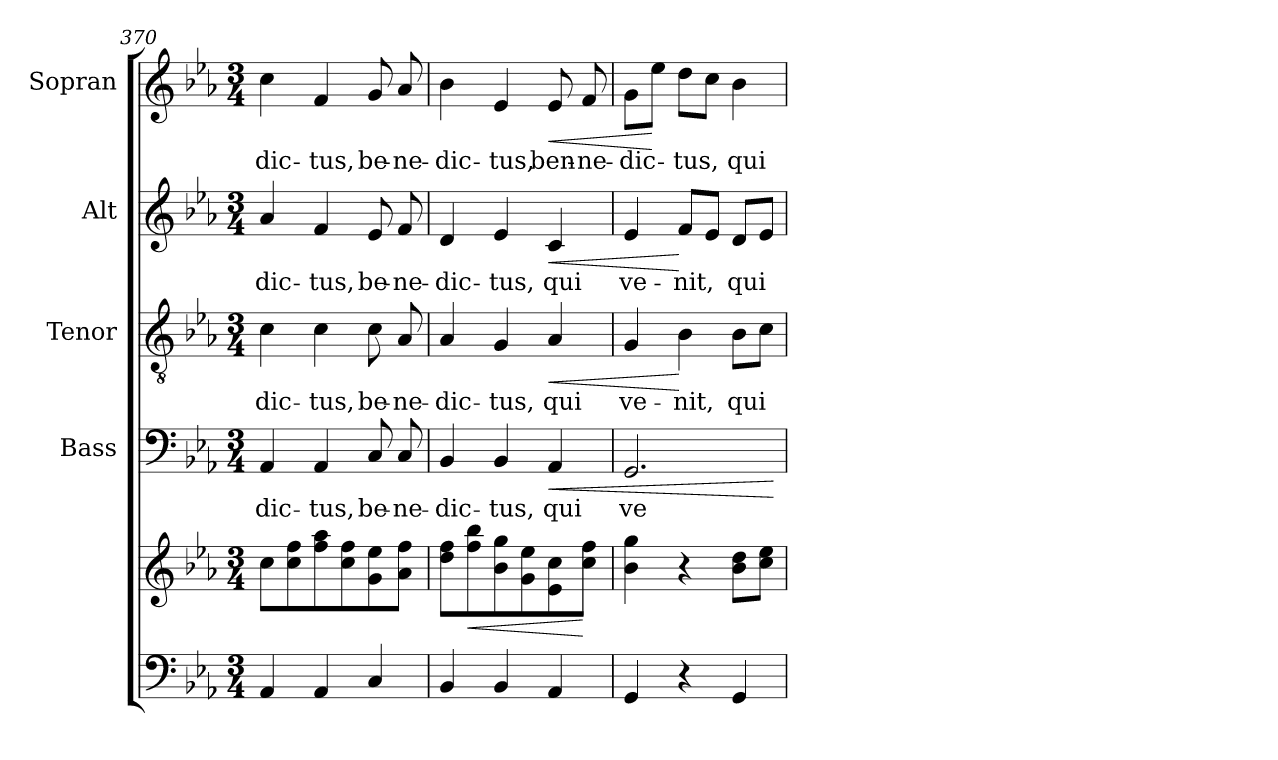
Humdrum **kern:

**kern	**kern	**dynam	**kern	**text	**dynam	**kern	**text	**dynam	**kern	**text	**dynam	**kern	**text	**dynam
*part5	*part5	*part5	*part4	*part4	*part4	*part3	*part3	*part3	*part2	*part2	*part2	*part1	*part1	*part1
*staff6	*staff5	*staff5/6	*staff4	*staff4	*staff4	*staff3	*staff3	*staff3	*staff2	*staff2	*staff2	*staff1	*staff1	*staff1
*	*	*	*I"Bass	*	*	*I"Tenor	*	*	*I"Alt	*	*	*I"Sopran	*	*
*	*	*	*I'B.	*	*	*I'T.	*	*	*I'A.	*	*	*I'S.	*	*
*clefF4	*clefG2	*	*clefF4	*	*	*clefGv2	*	*	*clefG2	*	*	*clefG2	*	*
*k[b-e-a-]	*k[b-e-a-]	*	*k[b-e-a-]	*	*	*k[b-e-a-]	*	*	*k[b-e-a-]	*	*	*k[b-e-a-]	*	*
*E-:	*E-:	*	*E-:	*	*	*E-:	*	*	*E-:	*	*	*E-:	*	*
*M3/4	*M3/4	*	*M3/4	*	*	*M3/4	*	*	*M3/4	*	*	*M3/4	*	*
=370	=370	=370	=370	=370	=370	=370	=370	=370	=370	=370	=370	=370	=370	=370
!	!	!	!	!LO:LY:b	!	!	!LO:LY:b	!	!	!LO:LY:b	!	!	!LO:LY:b	!
4AA-/	8cc\L	.	4AA-/	-dic-	.	4c\	-dic-	.	4a-/	-dic-	.	4cc\	-dic-	.
.	8cc\ 8ff\	.	.	.	.	.	.	.	.	.	.	.	.	.
!	!	!	!	!LO:LY:b	!	!	!LO:LY:b	!	!	!LO:LY:b	!	!	!LO:LY:b	!
4AA-/	8ff\ 8aa-\	.	4AA-/	-tus,	.	4c\	-tus,	.	4f/	-tus,	.	4f/	-tus,	.
.	8cc\ 8ff\	.	.	.	.	.	.	.	.	.	.	.	.	.
!	!	!	!	!LO:LY:b	!	!	!LO:LY:b	!	!	!LO:LY:b	!	!	!LO:LY:b	!
4C/	8g\ 8ee-\	.	8C/	be-	.	8c\	be-	.	8e-/	be-	.	8g/	be-	.
!	!	!	!	!LO:LY:b	!	!	!LO:LY:b	!	!	!LO:LY:b	!	!	!LO:LY:b	!
.	8a-\ 8ff\J	.	8C/	-ne-	.	8A-/	-ne-	.	8f/	-ne-	.	8a-/	-ne-	.
=371	=371	=371	=371	=371	=371	=371	=371	=371	=371	=371	=371	=371	=371	=371
!	!	!	!	!LO:LY:b	!	!	!LO:LY:b	!	!	!LO:LY:b	!	!	!LO:LY:b	!
4BB-/	8dd\ 8ff\L	.	4BB-/	-dic-	.	4A-/	-dic-	.	4d/	-dic-	.	4b-\	-dic-	.
!	!	!LO:HP:b	!	!	!	!	!	!	!	!	!	!	!	!
.	8ff\ 8bb-\	<	.	.	.	.	.	.	.	.	.	.	.	.
!	!	!	!	!LO:LY:b	!	!	!LO:LY:b	!	!	!LO:LY:b	!	!	!LO:LY:b	!
4BB-/	8b-\ 8gg\	.	4BB-/	-tus,	.	4G/	-tus,	.	4e-/	-tus,	.	4e-/	-tus,	.
.	8g\ 8ee-\	.	.	.	.	.	.	.	.	.	.	.	.	.
!	!	!	!	!LO:LY:b	!LO:HP:b	!	!LO:LY:b	!LO:HP:b	!	!LO:LY:b	!LO:HP:b	!	!LO:LY:b	!LO:HP:b
4AA-/	8e-\ 8cc\	.	4AA-/	qui	<	4A-/	qui	<	4c/	qui	<	8e-/	ben-	<
!	!	!	!	!	!	!	!	!	!	!	!	!	!LO:LY:b	!
.	8cc\ 8ff\J	[	.	.	.	.	.	.	.	.	.	8f/	-ne-	.
=372	=372	=372	=372	=372	=372	=372	=372	=372	=372	=372	=372	=372	=372	=372
!	!	!	!	!LO:LY:b	!	!	!LO:LY:b	!	!	!LO:LY:b	!	!	!LO:LY:b	!
4GG/	4b-\ 4gg\	.	2.GG/	ve-	.	4G/	ve-	.	4e-/	ve-	.	8g\L	-dic-	.
.	.	.	.	.	.	.	.	.	.	.	.	8ee-\J	.	[
!	!	!	!	!	!	!	!LO:LY:b	!	!	!LO:LY:b	!	!	!LO:LY:b	!
4r	4r	.	.	.	.	4B-\	-nit,	[	8f/L	-nit,	[	8dd\L	-tus,	.
.	.	.	.	.	.	.	.	.	8e-/J	.	.	8cc\J	.	.
!	!	!	!	!	!	!	!LO:LY:b	!	!	!LO:LY:b	!	!	!LO:LY:b	!
4GG/	8b-\ 8dd\L	.	.	.	.	8B-\L	qui	.	8d/L	qui	.	4b-\	qui	.
.	8cc\ 8ee-\J	.	.	.	.	8c\J	.	.	8e-/J	.	.	.	.	.
.	.	.	.	.	[	.	.	.	.	.	.	.	.	.
=	=	=	=	=	=	=	=	=	=	=	=	=	=	=
*-	*-	*-	*-	*-	*-	*-	*-	*-	*-	*-	*-	*-	*-	*-
